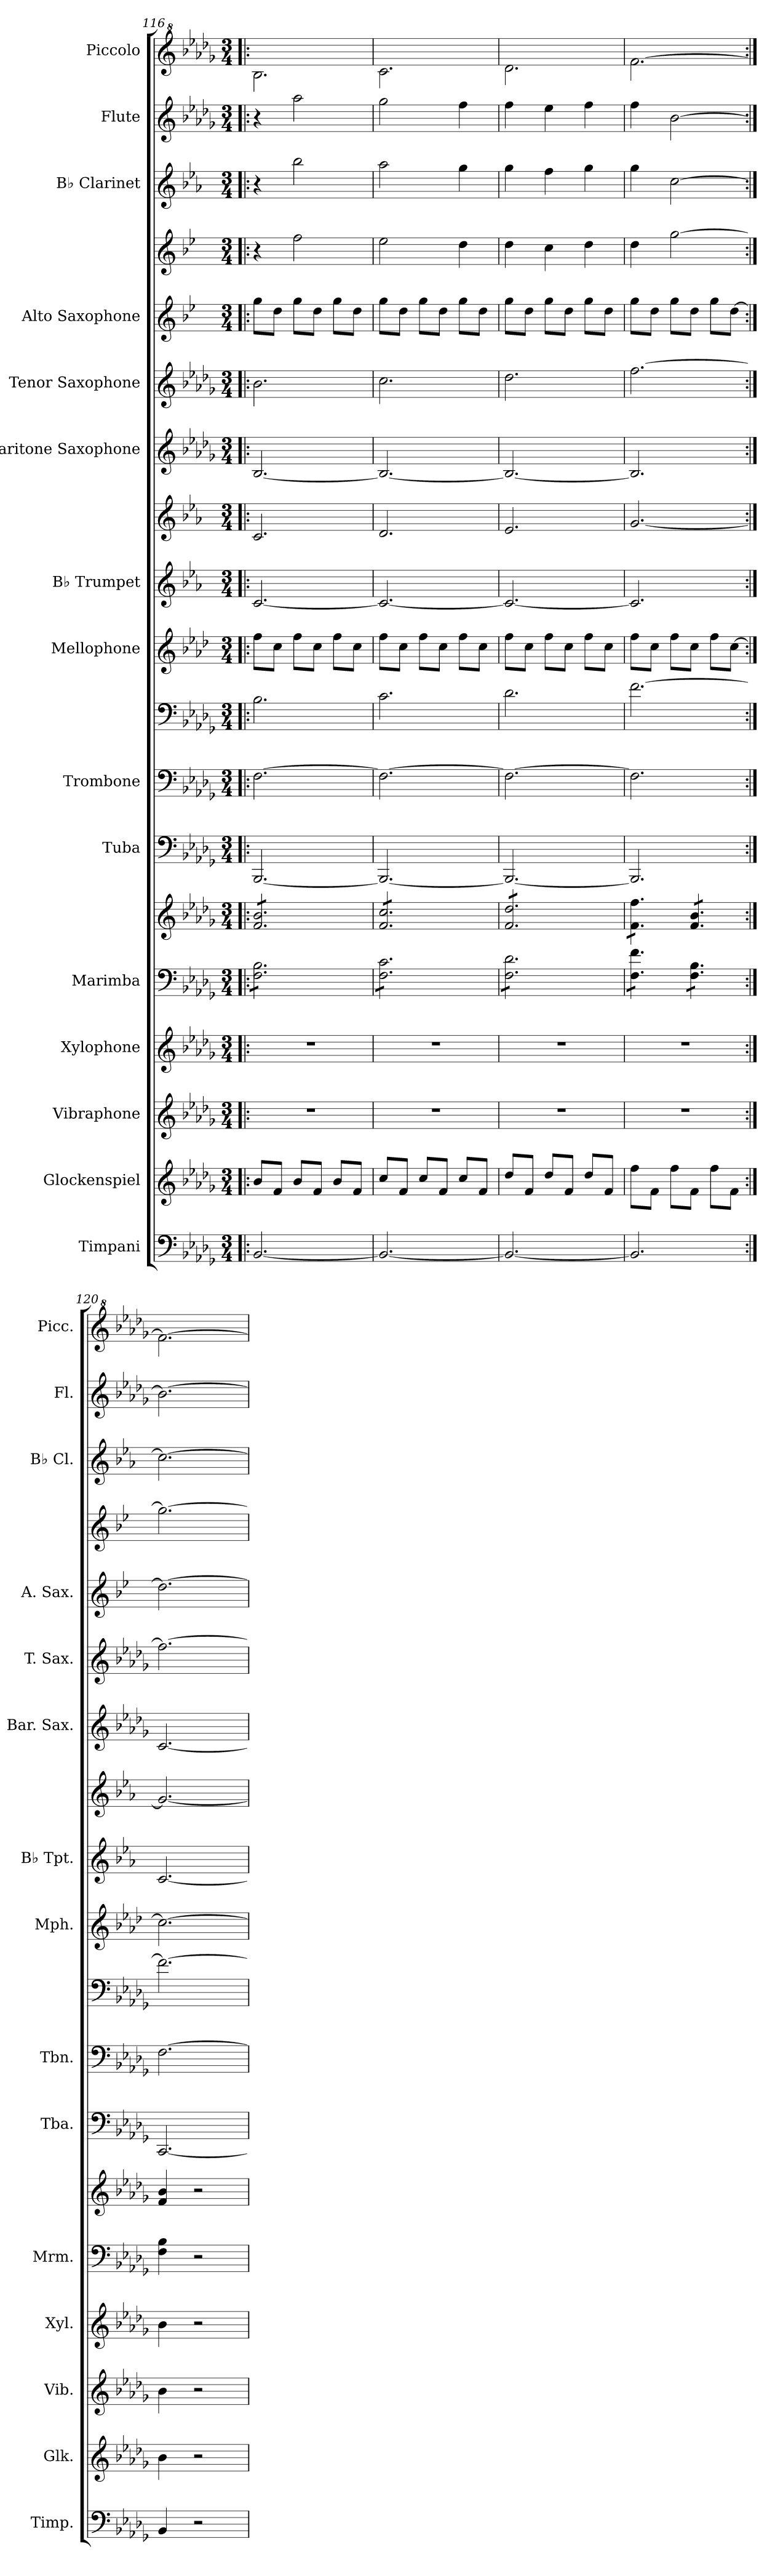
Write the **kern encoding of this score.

**kern	**kern	**kern	**kern	**kern	**kern	**kern	**kern	**kern	**kern	**kern	**kern	**kern	**kern	**kern	**kern	**kern	**kern	**kern
*part15	*part14	*part13	*part12	*part11	*part11	*part10	*part9	*part9	*part8	*part7	*part7	*part6	*part5	*part4	*part4	*part3	*part2	*part1
*staff19	*staff18	*staff17	*staff16	*staff15	*staff14	*staff13	*staff12	*staff11	*staff10	*staff9	*staff8	*staff7	*staff6	*staff5	*staff4	*staff3	*staff2	*staff1
*I"Timpani	*I"Glockenspiel	*I"Vibraphone	*I"Xylophone	*I"Marimba	*	*I"Tuba	*I"Trombone	*	*I"Mellophone	*I"B♭ Trumpet	*	*I"Baritone Saxophone	*I"Tenor Saxophone	*I"Alto Saxophone	*	*I"B♭ Clarinet	*I"Flute	*I"Piccolo
*I'Timp.	*I'Glk.	*I'Vib.	*I'Xyl.	*I'Mrm.	*	*I'Tba.	*I'Tbn.	*	*I'Mph.	*I'B♭ Tpt.	*	*I'Bar. Sax.	*I'T. Sax.	*I'A. Sax.	*	*I'B♭ Cl.	*I'Fl.	*I'Picc.
*clefF4	*clefG2	*clefG2	*clefG2	*clefF4	*clefG2	*clefF4	*clefF4	*clefF4	*clefG2	*clefG2	*clefG2	*clefG2	*clefG2	*clefG2	*clefG2	*clefG2	*clefG2	*clefG^2
*	*ITrd-14c-24	*	*ITrd-7c-12	*	*	*	*	*	*ITrd4c7	*ITrd1c2	*ITrd1c2	*ITrd12c21	*ITrd8c14	*ITrd5c9	*ITrd5c9	*ITrd1c2	*	*ITrd-7c-12
*k[b-e-a-d-g-]	*k[b-e-a-d-g-]	*k[b-e-a-d-g-]	*k[b-e-a-d-g-]	*k[b-e-a-d-g-]	*k[b-e-a-d-g-]	*k[b-e-a-d-g-]	*k[b-e-a-d-g-]	*k[b-e-a-d-g-]	*k[b-e-a-d-g-]	*k[b-e-a-d-g-]	*k[b-e-a-d-g-]	*k[b-e-a-d-g-]	*k[b-e-a-d-g-]	*k[b-e-a-d-g-]	*k[b-e-a-d-g-]	*k[b-e-a-d-g-]	*k[b-e-a-d-g-]	*k[b-e-a-d-g-]
*M3/4	*M3/4	*M3/4	*M3/4	*M3/4	*M3/4	*M3/4	*M3/4	*M3/4	*M3/4	*M3/4	*M3/4	*M3/4	*M3/4	*M3/4	*M3/4	*M3/4	*M3/4	*M3/4
=116!|:	=116!|:	=116!|:	=116!|:	=116!|:	=116!|:	=116!|:	=116!|:	=116!|:	=116!|:	=116!|:	=116!|:	=116!|:	=116!|:	=116!|:	=116!|:	=116!|:	=116!|:	=116!|:
*	*	*	*	*tremolo	*	*	*	*	*	*	*	*	*	*	*	*	*	*
*	*	*	*	*	*tremolo	*	*	*	*	*	*	*	*	*	*	*	*	*
[2.BB-/	8bbb-/L	2.r	2.r	8F\ 8B-\L	8f/ 8b-/L	[2.BBB-/	[2.F\	2.B-\	8b-\L	[2.B-/	2.B-/	[2.BB-/	2.B-\	8b-\L	4r	4r	4r	2.bb-\
.	8fff/J	.	.	8F\ 8B-\	8f/ 8b-/	.	.	.	8f\J	.	.	.	.	8f\J	.	.	.	.
.	8bbb-/L	.	.	8F\ 8B-\	8f/ 8b-/	.	.	.	8b-\L	.	.	.	.	8b-\L	2a-\	2aa-\	2aa-\	.
.	8fff/J	.	.	8F\ 8B-\	8f/ 8b-/	.	.	.	8f\J	.	.	.	.	8f\J	.	.	.	.
.	8bbb-/L	.	.	8F\ 8B-\	8f/ 8b-/	.	.	.	8b-\L	.	.	.	.	8b-\L	.	.	.	.
.	8fff/J	.	.	8F\ 8B-\J	8f/ 8b-/J	.	.	.	8f\J	.	.	.	.	8f\J	.	.	.	.
=117	=117	=117	=117	=117	=117	=117	=117	=117	=117	=117	=117	=117	=117	=117	=117	=117	=117	=117
2.BB-/_	8cccc/L	2.r	2.r	8F\ 8c\L	8f/ 8cc/L	2.BBB-/_	2.F\_	2.c\	8b-\L	2.B-/_	2.c/	2.BB-/_	2.c\	8b-\L	2g-\	2gg-\	2gg-\	2.ccc\
.	8fff/J	.	.	8F\ 8c\	8f/ 8cc/	.	.	.	8f\J	.	.	.	.	8f\J	.	.	.	.
.	8cccc/L	.	.	8F\ 8c\	8f/ 8cc/	.	.	.	8b-\L	.	.	.	.	8b-\L	.	.	.	.
.	8fff/J	.	.	8F\ 8c\	8f/ 8cc/	.	.	.	8f\J	.	.	.	.	8f\J	.	.	.	.
.	8cccc/L	.	.	8F\ 8c\	8f/ 8cc/	.	.	.	8b-\L	.	.	.	.	8b-\L	4f\	4ff\	4ff\	.
.	8fff/J	.	.	8F\ 8c\J	8f/ 8cc/J	.	.	.	8f\J	.	.	.	.	8f\J	.	.	.	.
=118	=118	=118	=118	=118	=118	=118	=118	=118	=118	=118	=118	=118	=118	=118	=118	=118	=118	=118
2.BB-/_	8dddd-/L	2.r	2.r	8F\ 8d-\L	8f/ 8dd-/L	2.BBB-/_	2.F\_	2.d-\	8b-\L	2.B-/_	2.d-/	2.BB-/_	2.d-\	8b-\L	4f\	4ff\	4ff\	2.ddd-\
.	8fff/J	.	.	8F\ 8d-\	8f/ 8dd-/	.	.	.	8f\J	.	.	.	.	8f\J	.	.	.	.
.	8dddd-/L	.	.	8F\ 8d-\	8f/ 8dd-/	.	.	.	8b-\L	.	.	.	.	8b-\L	4e-\	4ee-\	4ee-\	.
.	8fff/J	.	.	8F\ 8d-\	8f/ 8dd-/	.	.	.	8f\J	.	.	.	.	8f\J	.	.	.	.
.	8dddd-/L	.	.	8F\ 8d-\	8f/ 8dd-/	.	.	.	8b-\L	.	.	.	.	8b-\L	4f\	4ff\	4ff\	.
.	8fff/J	.	.	8F\ 8d-\J	8f/ 8dd-/J	.	.	.	8f\J	.	.	.	.	8f\J	.	.	.	.
=119	=119	=119	=119	=119	=119	=119	=119	=119	=119	=119	=119	=119	=119	=119	=119	=119	=119	=119
2.BB-/]	8ffff\L	2.r	2.r	8F\ 8f\L	8f\ 8ff\L	2.BBB-/]	2.F\]	[2.f\	8b-\L	2.B-/]	[2.f/	2.BB-/]	[2.f\	8b-\L	4f\	4ff\	4ff\	[2.fff\
.	8fff\J	.	.	8F\ 8f\	8f\ 8ff\	.	.	.	8f\J	.	.	.	.	8f\J	.	.	.	.
.	8ffff\L	.	.	8F\ 8f\J	8f\ 8ff\J	.	.	.	8b-\L	.	.	.	.	8b-\L	[2b-\	[2b-\	[2b-\	.
.	8fff\J	.	.	8F\ 8B-\L	8f/ 8b-/L	.	.	.	8f\J	.	.	.	.	8f\J	.	.	.	.
.	8ffff\L	.	.	8F\ 8B-\	8f/ 8b-/	.	.	.	8b-\L	.	.	.	.	8b-\L	.	.	.	.
.	8fff\J	.	.	8F\ 8B-\J	8f/ 8b-/J	.	.	.	[8f\J	.	.	.	.	[8f\J	.	.	.	.
*	*	*	*	*	*Xtremolo	*	*	*	*	*	*	*	*	*	*	*	*	*
*	*	*	*	*Xtremolo	*	*	*	*	*	*	*	*	*	*	*	*	*	*
=120:|!	=120:|!	=120:|!	=120:|!	=120:|!	=120:|!	=120:|!	=120:|!	=120:|!	=120:|!	=120:|!	=120:|!	=120:|!	=120:|!	=120:|!	=120:|!	=120:|!	=120:|!	=120:|!
4BB-/	4bbb-\	4b-\	4bb-\	4F\ 4B-\	4f/ 4b-/	[2.CC/	[2.F\	2.f\_	2.f\_	[2.B-/	2.f/_	[2.C/	2.f\_	2.f\_	2.b-\_	2.b-\_	2.b-\_	2.fff\_
2r	2r	2r	2r	2r	2r	.	.	.	.	.	.	.	.	.	.	.	.	.
=	=	=	=	=	=	=	=	=	=	=	=	=	=	=	=	=	=	=
*-	*-	*-	*-	*-	*-	*-	*-	*-	*-	*-	*-	*-	*-	*-	*-	*-	*-	*-
